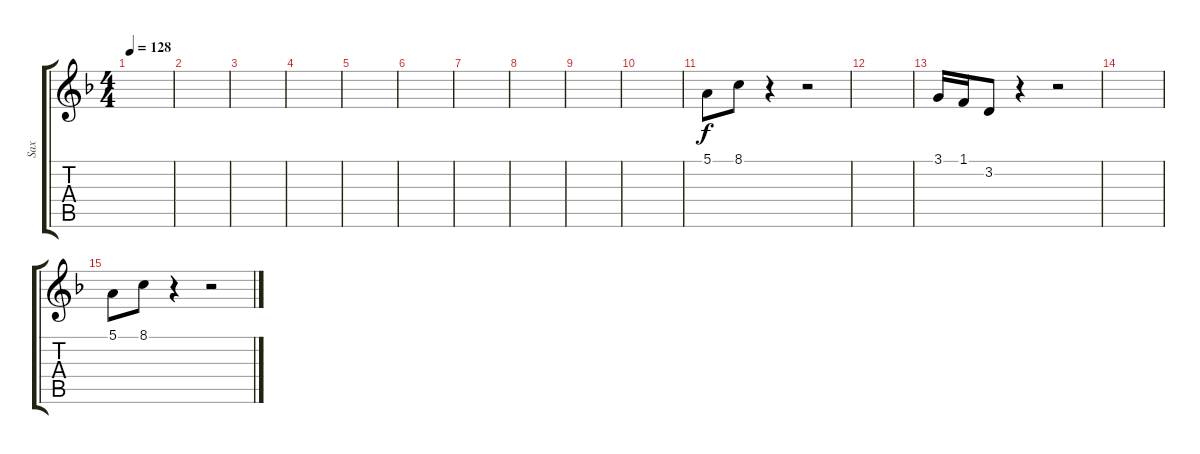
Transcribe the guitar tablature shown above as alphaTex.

\track ("Sax" "Sax") {instrument tenorsax}
\staff {score tabs}
\tuning (E4 B3 G3 D3 A2 E2) {hide}
\ts (4 4)
\tempo 128
\clef g2
\ks f
|
|
|
|
|
|
|
|
|
|
5.1.8 8.1.8 r.4 r.2 |
|
3.1.16 1.1.16 3.2.8 r.4 r.2 |
|
5.1.8 8.1.8 r.4 r.2
